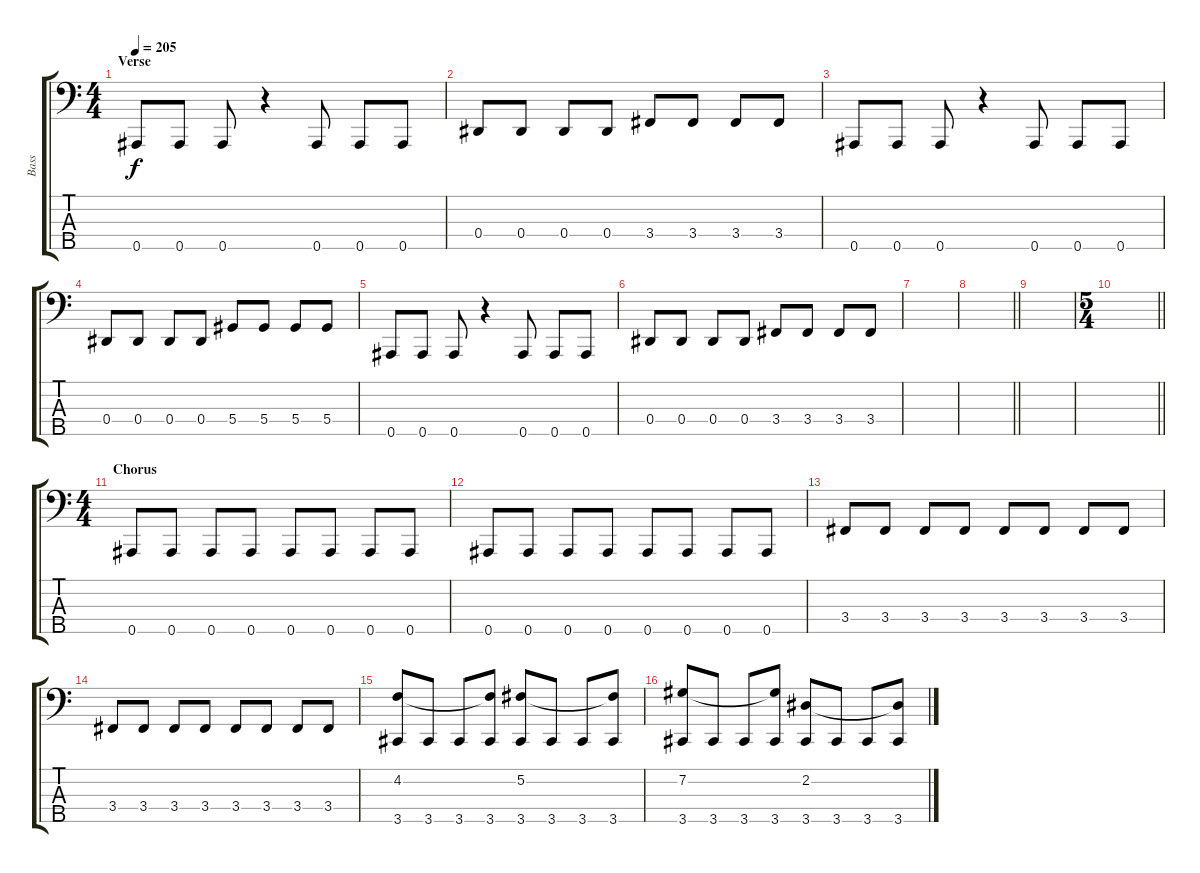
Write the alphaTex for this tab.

\track ("Bass" "Bass") {instrument electricbassfinger}
\staff {score tabs}
\tuning (Gb2 Db2 Ab1 Eb1 Bb0) {hide}
\ts (4 4)
\section ("" "Verse")
\tempo 205
\clef f4
\ks c
0.5.8{dy f} 0.5.8 0.5.8 r.4 0.5.8 0.5.8 0.5.8 |
0.4.8 0.4.8 0.4.8 0.4.8 3.4.8 3.4.8 3.4.8 3.4.8 |
0.5.8 0.5.8 0.5.8 r.4 0.5.8 0.5.8 0.5.8 |
0.4.8 0.4.8 0.4.8 0.4.8 5.4.8 5.4.8 5.4.8 5.4.8 |
0.5.8 0.5.8 0.5.8 r.4 0.5.8 0.5.8 0.5.8 |
0.4.8 0.4.8 0.4.8 0.4.8 3.4.8 3.4.8 3.4.8 3.4.8 |
|
\barLineRight lightlight
|
|
\ts (5 4)
\barLineRight lightlight
|
\ts (4 4)
\section ("" "Chorus")
0.5.8 0.5.8 0.5.8 0.5.8 0.5.8 0.5.8 0.5.8 0.5.8 |
0.5.8 0.5.8 0.5.8 0.5.8 0.5.8 0.5.8 0.5.8 0.5.8 |
3.4.8 3.4.8 3.4.8 3.4.8 3.4.8 3.4.8 3.4.8 3.4.8 |
3.4.8 3.4.8 3.4.8 3.4.8 3.4.8 3.4.8 3.4.8 3.4.8 |
(4.2 3.5).8 3.5.8 3.5.8 (4.2{t} 3.5).8 (5.2 3.5).8 3.5.8 3.5.8 (5.2{t} 3.5).8 |
(7.2 3.5).8 3.5.8 3.5.8 (7.2{t} 3.5).8 (2.2 3.5).8 3.5.8 3.5.8 (2.2{t} 3.5).8
